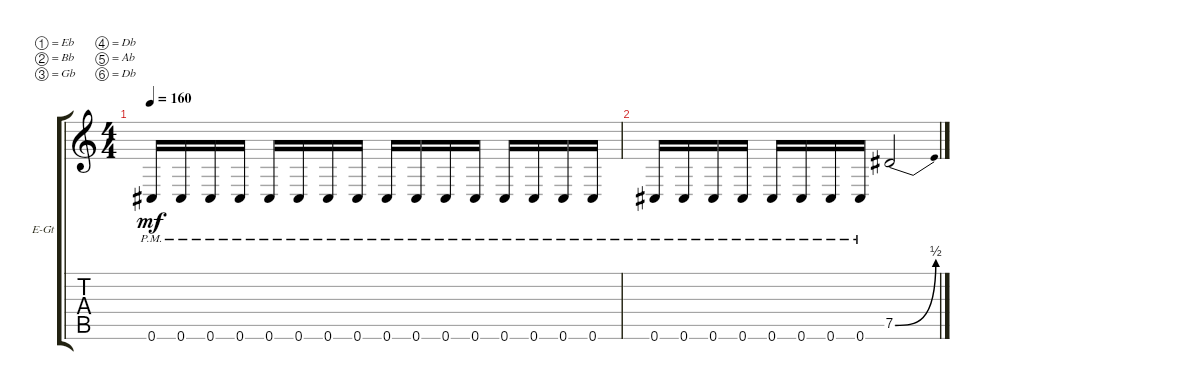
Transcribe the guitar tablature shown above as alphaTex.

\bracketExtendMode groupsimilarinstruments
\firstSystemTrackNameOrientation horizontal
\otherSystemsTrackNameOrientation horizontal
\track ("Corey Beaulieu" "E-Gt") {instrument distortionguitar}
\staff {score tabs}
\tuning (Eb4 Bb3 Gb3 Db3 Ab2 Db2)
\ts (4 4)
\tempo 160
\clef g2
\ks c
0.6{pm}.16{dy mf} 0.6{pm}.16 0.6{pm}.16 0.6{pm}.16 0.6{pm}.16 0.6{pm}.16 0.6{pm}.16 0.6{pm}.16 0.6{pm}.16 0.6{pm}.16 0.6{pm}.16 0.6{pm}.16 0.6{pm}.16 0.6{pm}.16 0.6{pm}.16 0.6{pm}.16 |
0.6{pm}.16 0.6{pm}.16 0.6{pm}.16 0.6{pm}.16 0.6{pm}.16 0.6{pm}.16 0.6{pm}.16 0.6{pm}.16 7.5{be (bend 0 0 59.4 2)}.2
